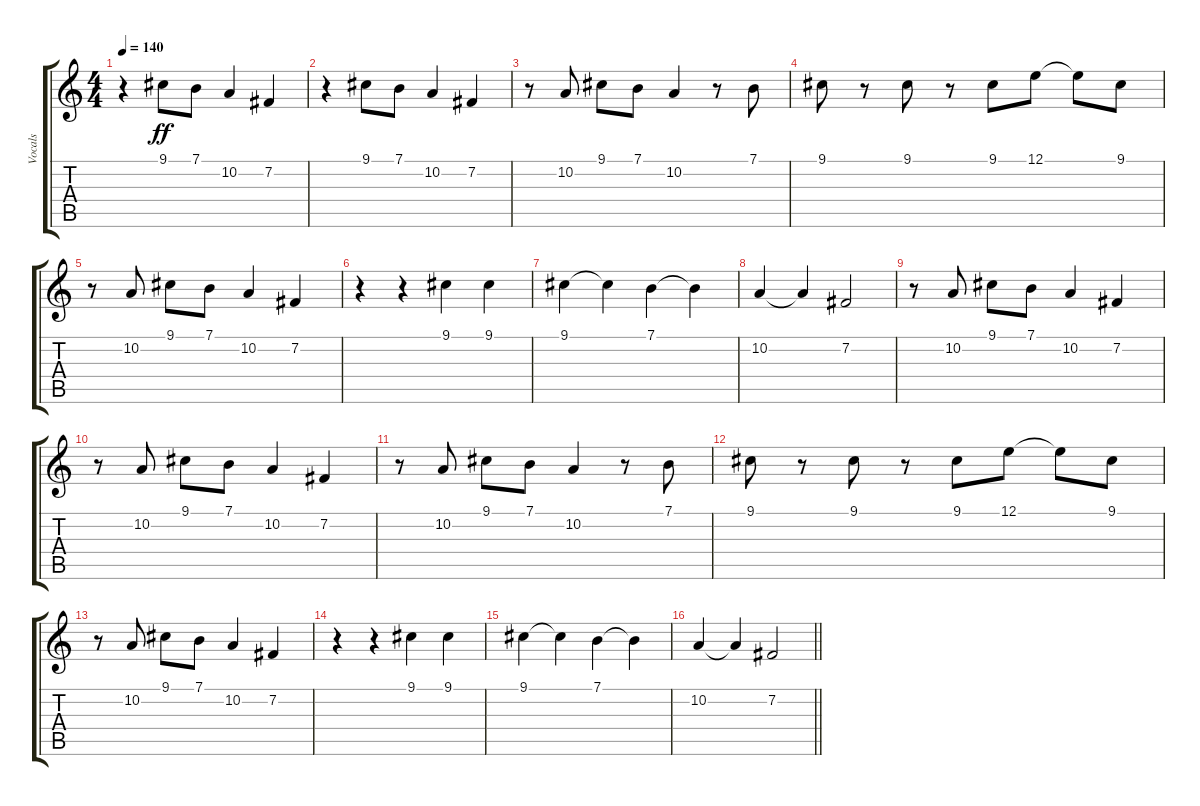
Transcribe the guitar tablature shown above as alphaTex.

\track ("Vocals" "Vocals") {instrument recorder}
\staff {score tabs}
\tuning (E4 B3 G3 D3 A2 E2) {hide}
\ts (4 4)
\tempo 140
\clef g2
\ks c
r.4{dy ff} 9.1.8 7.1.8 10.2.4 7.2.4 |
r.4 9.1.8 7.1.8 10.2.4 7.2.4 |
r.8 10.2.8 9.1.8 7.1.8 10.2.4 r.8 7.1.8 |
9.1.8 r.8 9.1.8 r.8 9.1.8 12.1.8 12.1{t}.8 9.1.8 |
r.8 10.2.8 9.1.8 7.1.8 10.2.4 7.2.4 |
r.4 r.4 9.1.4 9.1.4 |
9.1.4 9.1{t}.4 7.1.4 7.1{t}.4 |
10.2.4 10.2{t}.4 7.2.2 |
r.8 10.2.8 9.1.8 7.1.8 10.2.4 7.2.4 |
r.8 10.2.8 9.1.8 7.1.8 10.2.4 7.2.4 |
r.8 10.2.8 9.1.8 7.1.8 10.2.4 r.8 7.1.8 |
9.1.8 r.8 9.1.8 r.8 9.1.8 12.1.8 12.1{t}.8 9.1.8 |
r.8 10.2.8 9.1.8 7.1.8 10.2.4 7.2.4 |
r.4 r.4 9.1.4 9.1.4 |
9.1.4 9.1{t}.4 7.1.4 7.1{t}.4 |
\barLineRight lightlight
10.2.4 10.2{t}.4 7.2.2
